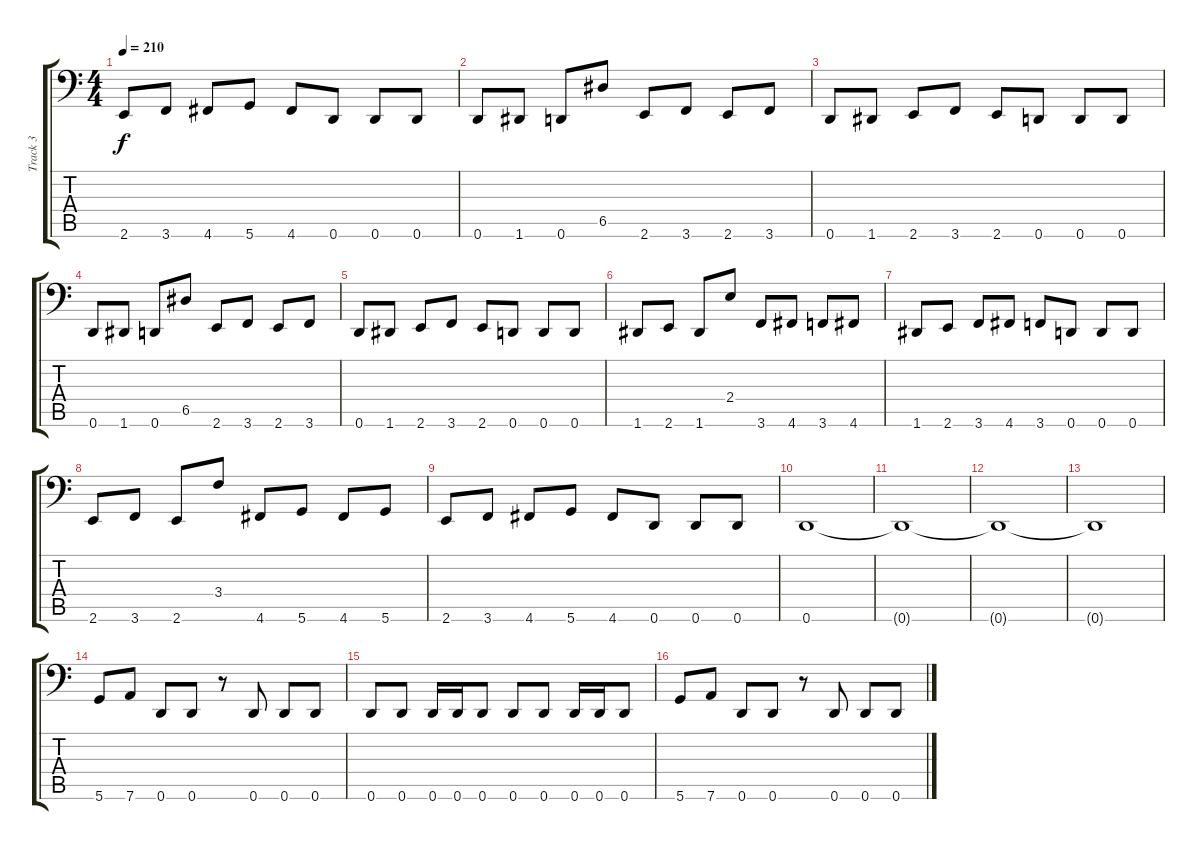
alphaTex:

\track ("Track 3" "Track 3") {instrument slapbass1}
\staff {score tabs}
\tuning (E3 B2 G2 D2 A1 D1) {hide}
\ts (4 4)
\tempo 210
\clef f4
\ks c
2.6.8{dy f} 3.6.8 4.6.8 5.6.8 4.6.8 0.6.8 0.6.8 0.6.8 |
0.6.8 1.6.8 0.6.8 6.5.8 2.6.8 3.6.8 2.6.8 3.6.8 |
0.6.8 1.6.8 2.6.8 3.6.8 2.6.8 0.6.8 0.6.8 0.6.8 |
0.6.8 1.6.8 0.6.8 6.5.8 2.6.8 3.6.8 2.6.8 3.6.8 |
0.6.8 1.6.8 2.6.8 3.6.8 2.6.8 0.6.8 0.6.8 0.6.8 |
1.6.8 2.6.8 1.6.8 2.4.8 3.6.8 4.6.8 3.6.8 4.6.8 |
1.6.8 2.6.8 3.6.8 4.6.8 3.6.8 0.6.8 0.6.8 0.6.8 |
2.6.8 3.6.8 2.6.8 3.4.8 4.6.8 5.6.8 4.6.8 5.6.8 |
2.6.8 3.6.8 4.6.8 5.6.8 4.6.8 0.6.8 0.6.8 0.6.8 |
0.6.1{volume 8} |
0.6{t}.1 |
0.6{t}.1{volume 2} |
0.6{t}.1 |
5.6.8 7.6.8 0.6.8 0.6.8 r.8 0.6.8 0.6.8 0.6.8 |
0.6.8 0.6.8 0.6.16 0.6.16 0.6.8 0.6.8 0.6.8 0.6.16 0.6.16 0.6.8 |
5.6.8 7.6.8 0.6.8 0.6.8 r.8 0.6.8 0.6.8 0.6.8
